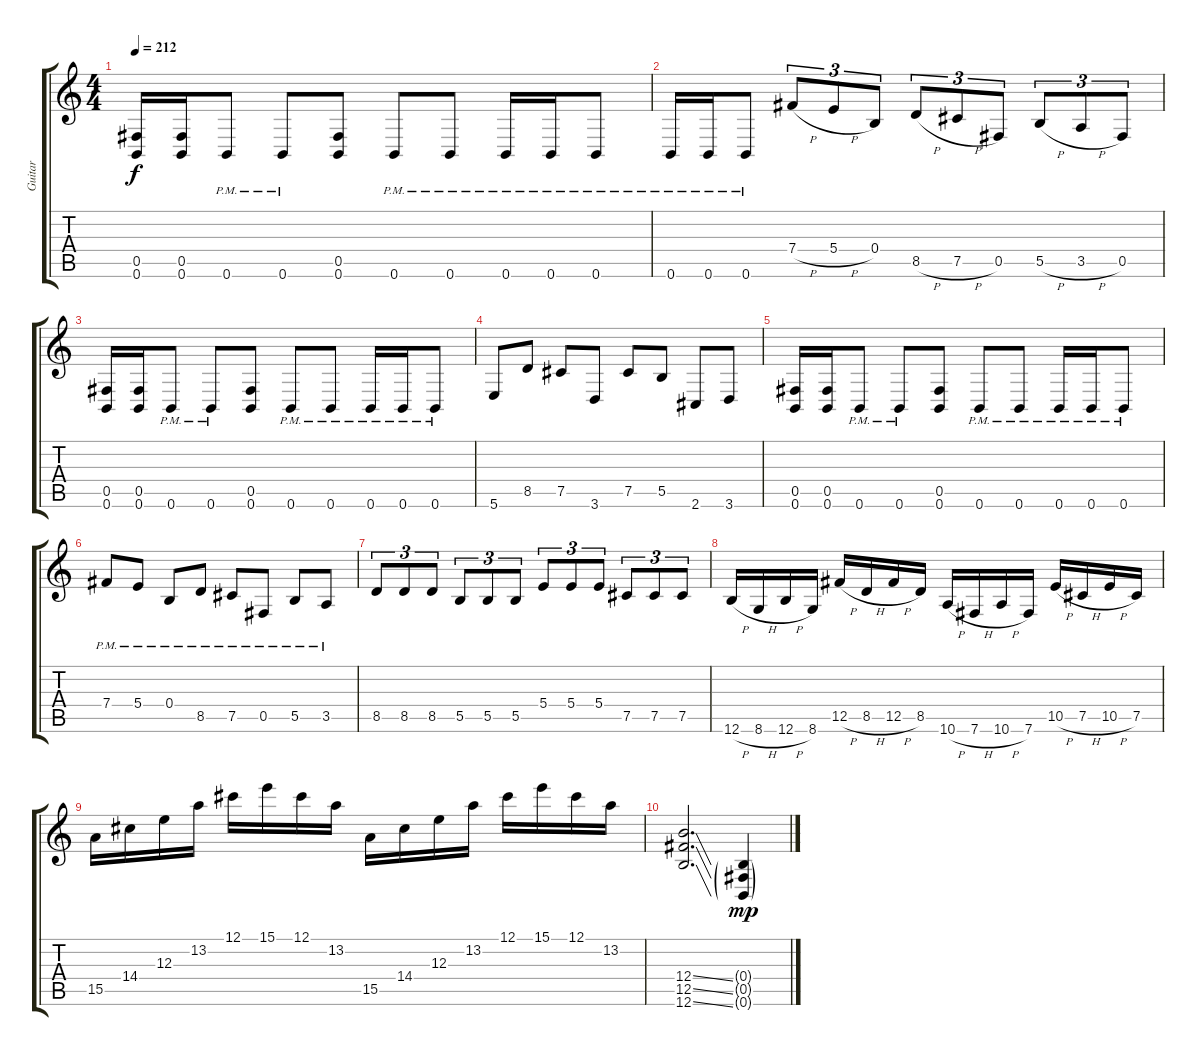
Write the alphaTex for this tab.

\track ("Guitar" "Guitar") {instrument distortionguitar}
\staff {score tabs}
\tuning (Db4 Ab3 E3 B2 Gb2 B1) {hide}
\ts (4 4)
\tempo 212
\clef g2
\ks c
(0.5 0.6).16{dy f} (0.5 0.6).16 0.6{pm}.8 0.6{pm}.8 (0.5 0.6).8 0.6{pm}.8 0.6{pm}.8 0.6{pm}.16 0.6{pm}.16 0.6{pm}.8 |
0.6{pm}.16 0.6{pm}.16 0.6{pm}.8 7.4{h}.8{tu (3 2)} 5.4{h}.8{tu (3 2)} 0.4.8{tu (3 2)} 8.5{h}.8{tu (3 2)} 7.5{h}.8{tu (3 2)} 0.5.8{tu (3 2)} 5.5{h}.8{tu (3 2)} 3.5{h}.8{tu (3 2)} 0.5.8{tu (3 2)} |
(0.5 0.6).16 (0.5 0.6).16 0.6{pm}.8 0.6{pm}.8 (0.5 0.6).8 0.6{pm}.8 0.6{pm}.8 0.6{pm}.16 0.6{pm}.16 0.6{pm}.8 |
5.6.8 8.5.8 7.5.8 3.6.8 7.5.8 5.5.8 2.6.8 3.6.8 |
(0.5 0.6).16 (0.5 0.6).16 0.6{pm}.8 0.6{pm}.8 (0.5 0.6).8 0.6{pm}.8 0.6{pm}.8 0.6{pm}.16 0.6{pm}.16 0.6{pm}.8 |
7.4{pm}.8 5.4{pm}.8 0.4{pm}.8 8.5{pm}.8 7.5{pm}.8 0.5{pm}.8 5.5{pm}.8 3.5{pm}.8 |
8.5.8{tu (3 2)} 8.5.8{tu (3 2)} 8.5.8{tu (3 2)} 5.5.8{tu (3 2)} 5.5.8{tu (3 2)} 5.5.8{tu (3 2)} 5.4.8{tu (3 2)} 5.4.8{tu (3 2)} 5.4.8{tu (3 2)} 7.5.8{tu (3 2)} 7.5.8{tu (3 2)} 7.5.8{tu (3 2)} |
12.6{h}.16 8.6{h}.16 12.6{h}.16 8.6.16 12.5{h}.16 8.5{h}.16 12.5{h}.16 8.5.16 10.6{h}.16 7.6{h}.16 10.6{h}.16 7.6.16 10.5{h}.16 7.5{h}.16 10.5{h}.16 7.5.16 |
15.5.16 14.4.16 12.3.16 13.2.16 12.1.16 15.1.16 12.1.16 13.2.16 15.5.16 14.4.16 12.3.16 13.2.16 12.1.16 15.1.16 12.1.16 13.2.16 |
(12.4{ss} 12.5{ss} 12.6{ss}).2{d} (0.4{g} 0.5{g} 0.6{g}).4{dy mp volume 0}
